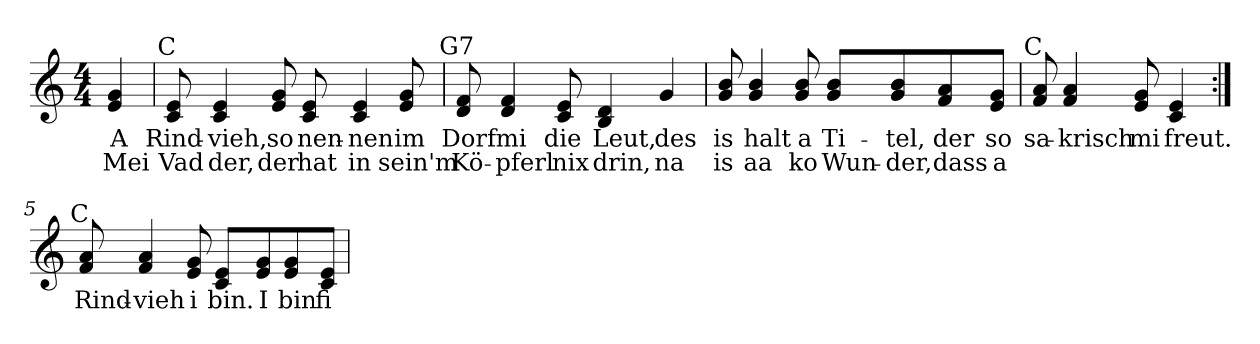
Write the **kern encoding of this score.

**kern	**text	**text
*part1	*part1	*part1
*staff1	*staff1	*staff1
!!LO:PB:g=z
*clefG2	*	*
*k[]	*	*
*C:	*	*
*M4/4	*	*
=	=	=
!	!LO:LY:b:color=#000000	!LO:LY:b:color=#000000
4ei/ 4gi	A	Mei
=1	=1	=1
!LO:TX:a:cj:t=C	!	!
!	!LO:LY:b:color=#000000	!LO:LY:b:color=#000000
8ci/ 8ei	Rind-	Vad
!	!LO:LY:b:color=#000000	!LO:LY:b:color=#000000
4ci/ 4ei	-vieh,	der,
!	!LO:LY:b:color=#000000	!LO:LY:b:color=#000000
8ei/ 8gi	so	der
!	!LO:LY:b:color=#000000	!LO:LY:b:color=#000000
8ci/ 8ei	nen-	hat
!	!LO:LY:b:color=#000000	!LO:LY:b:color=#000000
4ci/ 4ei	-nen	in
!	!LO:LY:b:color=#000000	!LO:LY:b:color=#000000
8ei/ 8gi	im	sein'm
=2	=2	=2
!LO:TX:a:cj:t=G7	!	!
!	!LO:LY:b:color=#000000	!LO:LY:b:color=#000000
8di/ 8fi	Dorf	Kö-
!	!LO:LY:b:color=#000000	!LO:LY:b:color=#000000
4di/ 4fi	mi	-pferl
!	!LO:LY:b:color=#000000	!LO:LY:b:color=#000000
8ci/ 8ei	die	nix
!	!LO:LY:b:color=#000000	!LO:LY:b:color=#000000
4Bi/ 4di	Leut,	drin,
!	!LO:LY:b:color=#000000	!LO:LY:b:color=#000000
4gi/	des	na
=3	=3	=3
!	!LO:LY:b:color=#000000	!LO:LY:b:color=#000000
8gi/ 8bi	is	is
!	!LO:LY:b:color=#000000	!LO:LY:b:color=#000000
4gi/ 4bi	halt	aa
!	!LO:LY:b:color=#000000	!LO:LY:b:color=#000000
8gi/ 8bi	a	ko
!	!LO:LY:b:color=#000000	!LO:LY:b:color=#000000
8gi/ 8biL	Ti-	Wun-
!	!LO:LY:b:color=#000000	!LO:LY:b:color=#000000
8gi/ 8bi	-tel,	-der,
!	!LO:LY:b:color=#000000	!LO:LY:b:color=#000000
8fi/ 8ai	der	dass
!	!LO:LY:b:color=#000000	!LO:LY:b:color=#000000
8ei/ 8giJ	so	a
!!LO:LB:g=z
=4	=4	=4
!LO:TX:a:cj:t=C	!	!
!	!LO:LY:b:color=#000000	!
8fi/ 8ai	sa-	.
!	!LO:LY:b:color=#000000	!
4fi/ 4ai	-krisch	.
!	!LO:LY:b:color=#000000	!
8ei/ 8gi	mi	.
!	!LO:LY:b:color=#000000	!
4ci/ 4ei	freut.	.
=5:|!	=5:|!	=5:|!
!LO:TX:a:cj:t=C	!	!
!	!LO:LY:b:color=#000000	!
8fi/ 8ai	Rind-	.
!	!LO:LY:b:color=#000000	!
4fi/ 4ai	-vieh	.
!	!LO:LY:b:color=#000000	!
8ei/ 8gi	i	.
!	!LO:LY:b:color=#000000	!
8ci/ 8eiL	bin.	.
!	!LO:LY:b:color=#000000	!
8ei/ 8gi	I	.
!	!LO:LY:b:color=#000000	!
8ei/ 8gi	bin	.
!	!LO:LY:b:color=#000000	!
8ci/ 8eiJ	fi-	.
=	=	=
*-	*-	*-
